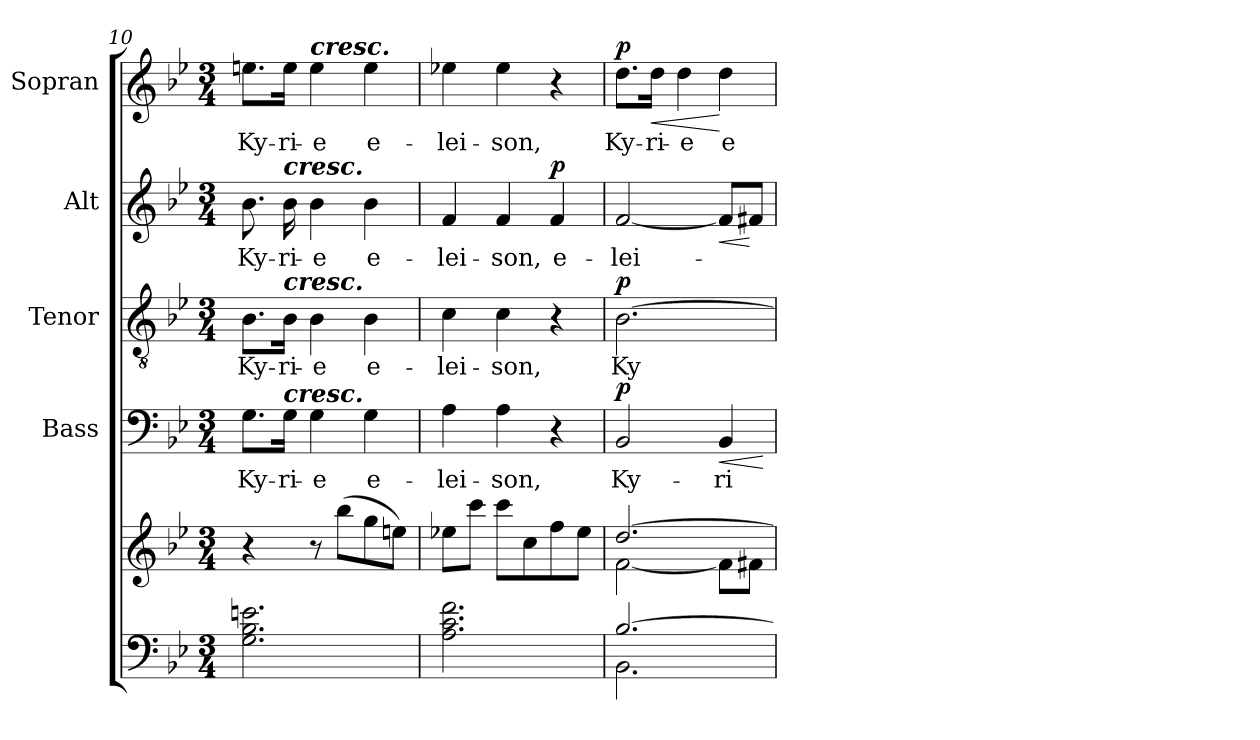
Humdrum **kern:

**kern	**kern	**kern	**text	**dynam	**kern	**text	**dynam	**kern	**text	**dynam	**kern	**text	**dynam
*part5	*part5	*part4	*part4	*part4	*part3	*part3	*part3	*part2	*part2	*part2	*part1	*part1	*part1
*staff6	*staff5	*staff4	*staff4	*staff4	*staff3	*staff3	*staff3	*staff2	*staff2	*staff2	*staff1	*staff1	*staff1
*	*	*I"Bass	*	*	*I"Tenor	*	*	*I"Alt	*	*	*I"Sopran	*	*
*	*	*I'B.	*	*	*I'T.	*	*	*I'A.	*	*	*I'S.	*	*
*clefF4	*clefG2	*clefF4	*	*	*clefGv2	*	*	*clefG2	*	*	*clefG2	*	*
*k[b-e-]	*k[b-e-]	*k[b-e-]	*	*	*k[b-e-]	*	*	*k[b-e-]	*	*	*k[b-e-]	*	*
*B-:	*B-:	*B-:	*	*	*B-:	*	*	*B-:	*	*	*B-:	*	*
*M3/4	*M3/4	*M3/4	*	*	*M3/4	*	*	*M3/4	*	*	*M3/4	*	*
=10	=10	=10	=10	=10	=10	=10	=10	=10	=10	=10	=10	=10	=10
!	!	!	!LO:LY:b	!	!	!LO:LY:b	!	!	!LO:LY:b	!	!	!LO:LY:b	!
2.G\ 2.B-\ 2.en\	4r	8.G\L	Ky-	.	8.B-\L	Ky-	.	8.b-\	Ky-	.	8.een\L	Ky-	.
!	!	!	!	!	!	!	!	!LO:TX:a:Bi:t=cresc.	!	!	!	!	!
!	!	!	!	!	!LO:TX:a:Bi:t=cresc.	!	!	!	!	!	!	!	!
!	!	!LO:TX:a:Bi:t=cresc.	!	!	!	!	!	!	!	!	!	!	!
!	!	!	!LO:LY:b	!	!	!LO:LY:b	!	!	!LO:LY:b	!	!	!LO:LY:b	!
.	.	16G\Jk	-ri-	.	16B-\Jk	-ri-	.	16b-\	-ri-	.	16ee\Jk	-ri-	.
!	!	!	!	!	!	!	!	!	!	!	!LO:TX:a:Bi:t=cresc.	!	!
!	!	!	!LO:LY:b	!	!	!LO:LY:b	!	!	!LO:LY:b	!	!	!LO:LY:b	!
.	8r	4G\	-e	.	4B-\	-e	.	4b-\	-e	.	4ee\	-e	.
.	(>8bb-\L	.	.	.	.	.	.	.	.	.	.	.	.
!	!	!	!LO:LY:b	!	!	!LO:LY:b	!	!	!LO:LY:b	!	!	!LO:LY:b	!
.	8gg\	4G\	e-	.	4B-\	e-	.	4b-\	e-	.	4ee\	e-	.
.	8een\J)	.	.	.	.	.	.	.	.	.	.	.	.
=11	=11	=11	=11	=11	=11	=11	=11	=11	=11	=11	=11	=11	=11
!	!	!	!LO:LY:b	!	!	!LO:LY:b	!	!	!LO:LY:b	!	!	!LO:LY:b	!
2.A\ 2.c\ 2.f\	8ee-X\L	4A\	-lei-	.	4c\	-lei-	.	4f/	-lei-	.	4ee-X\	-lei-	.
.	8ccc\J	.	.	.	.	.	.	.	.	.	.	.	.
!	!	!	!LO:LY:b	!	!	!LO:LY:b	!	!	!LO:LY:b	!	!	!LO:LY:b	!
.	8ccc\L	4A\	-son,	.	4c\	-son,	.	4f/	-son,	.	4ee-\	-son,	.
.	8cc\	.	.	.	.	.	.	.	.	.	.	.	.
!	!	!	!	!	!	!	!	!	!LO:LY:b	!LO:DY:a	!	!	!
.	8ff\	4r	.	.	4r	.	.	4f/	e-	p	4r	.	.
.	8ee-\J	.	.	.	.	.	.	.	.	.	.	.	.
=12	=12	=12	=12	=12	=12	=12	=12	=12	=12	=12	=12	=12	=12
*^	*^	*	*	*	*	*	*	*	*	*	*	*	*
!	!	!	!	!	!LO:LY:b	!LO:DY:a	!	!LO:LY:b	!LO:DY:a	!	!LO:LY:b	!	!	!LO:LY:b	!LO:DY:a
[>2.B-/	2.BB-\	[>2.dd/	[<2f\	2BB-/	Ky-	p	[2.B-\	Ky-	p	[2f/	-lei-	.	8.dd\L	Ky-	p
!	!	!	!	!	!	!	!	!	!	!	!	!	!	!LO:LY:b	!LO:HP:b
.	.	.	.	.	.	.	.	.	.	.	.	.	16dd\Jk	-ri-	<
!	!	!	!	!	!	!	!	!	!	!	!	!	!	!LO:LY:b	!
.	.	.	.	.	.	.	.	.	.	.	.	.	4dd\	-e	.
!	!	!	!	!	!LO:LY:b	!LO:HP:b	!	!	!	!	!	!LO:HP:b	!	!LO:LY:b	!
.	.	.	8f\L]	4BB-/	-ri-	<	.	.	.	8f/L]	.	<	4dd\	e-	[
.	.	.	8f#X\J	.	.	.	.	.	.	8f#X/J	.	[	.	.	.
*v	*v	*	*	*	*	*	*	*	*	*	*	*	*	*	*
*	*v	*v	*	*	*	*	*	*	*	*	*	*	*	*
.	.	.	.	[	.	.	.	.	.	.	.	.	.
=	=	=	=	=	=	=	=	=	=	=	=	=	=
*-	*-	*-	*-	*-	*-	*-	*-	*-	*-	*-	*-	*-	*-
